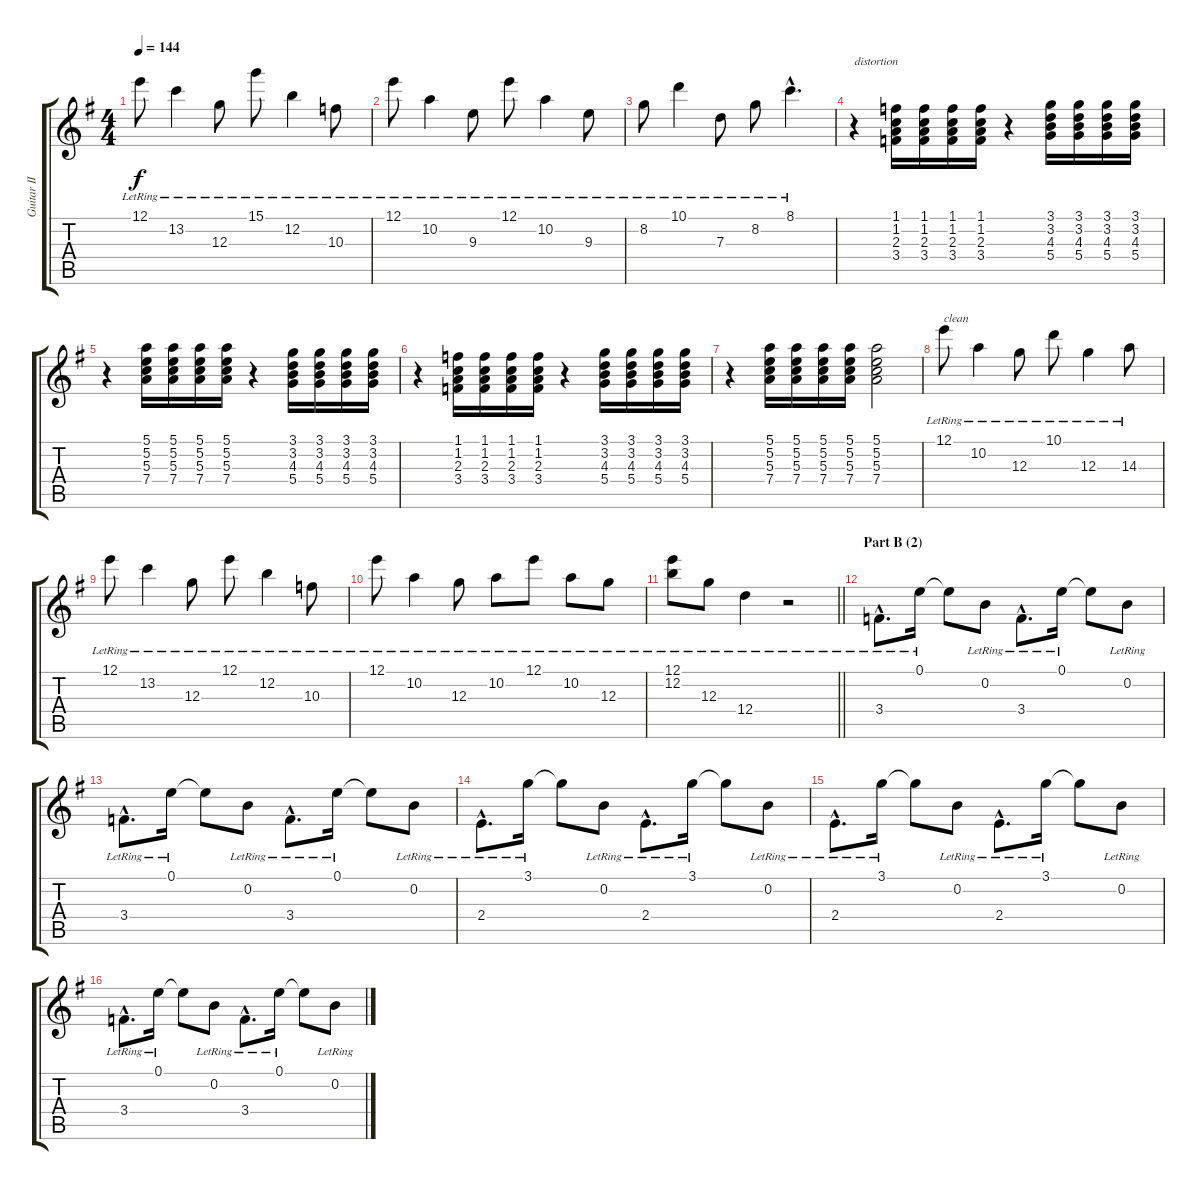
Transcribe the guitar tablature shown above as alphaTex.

\track ("Guitar II (Inoran)" "Guitar II ") {instrument distortionguitar}
\staff {score tabs}
\tuning (E4 B3 G3 D3 A2 E2) {hide}
\ts (4 4)
\tempo 144
\clef g2
\ks g
12.1{lr}.8{dy f} 13.2{lr}.4 12.3{lr}.8 15.1{lr}.8 12.2{lr}.4 10.3{lr}.8 |
12.1{lr}.8 10.2{lr}.4 9.3{lr}.8 12.1{lr}.8 10.2{lr}.4 9.3{lr}.8 |
8.2{lr}.8 10.1{lr}.4 7.3{lr}.8 8.2{lr}.8 8.1{hac lr}.4{d} |
r.4{txt "distortion" instrument distortionguitar} (1.1 1.2 2.3 3.4).16 (1.1 1.2 2.3 3.4).16 (1.1 1.2 2.3 3.4).16 (1.1 1.2 2.3 3.4).16 r.4 (3.1 3.2 4.3 5.4).16 (3.1 3.2 4.3 5.4).16 (3.1 3.2 4.3 5.4).16 (3.1 3.2 4.3 5.4).16 |
r.4 (5.1 5.2 5.3 7.4).16 (5.1 5.2 5.3 7.4).16 (5.1 5.2 5.3 7.4).16 (5.1 5.2 5.3 7.4).16 r.4 (3.1 3.2 4.3 5.4).16 (3.1 3.2 4.3 5.4).16 (3.1 3.2 4.3 5.4).16 (3.1 3.2 4.3 5.4).16 |
r.4 (1.1 1.2 2.3 3.4).16 (1.1 1.2 2.3 3.4).16 (1.1 1.2 2.3 3.4).16 (1.1 1.2 2.3 3.4).16 r.4 (3.1 3.2 4.3 5.4).16 (3.1 3.2 4.3 5.4).16 (3.1 3.2 4.3 5.4).16 (3.1 3.2 4.3 5.4).16 |
r.4 (5.1 5.2 5.3 7.4).16 (5.1 5.2 5.3 7.4).16 (5.1 5.2 5.3 7.4).16 (5.1 5.2 5.3 7.4).16 (5.1 5.2 5.3 7.4).2 |
12.1{lr}.8{txt "clean" instrument electricguitarclean} 10.2{lr}.4 12.3{lr}.8 10.1{lr}.8 12.3{lr}.4 14.3{lr}.8 |
12.1{lr}.8 13.2{lr}.4 12.3{lr}.8 12.1{lr}.8 12.2{lr}.4 10.3{lr}.8 |
12.1{lr}.8 10.2{lr}.4 12.3{lr}.8 10.2{lr}.8 12.1{lr}.8 10.2{lr}.8 12.3{lr}.8 |
\barLineRight lightlight
(12.1{lr} 12.2{lr}).8 12.3{lr}.8 12.4{lr}.4 r.2 |
\section ("" "Part B (2)")
3.4{hac lr}.8{d} 0.1{lr}.16 0.1{t}.8 0.2{lr}.8 3.4{hac lr}.8{d} 0.1{lr}.16 0.1{t}.8 0.2{lr}.8 |
3.4{hac lr}.8{d} 0.1{lr}.16 0.1{t}.8 0.2{lr}.8 3.4{hac lr}.8{d} 0.1{lr}.16 0.1{t}.8 0.2{lr}.8 |
2.4{hac lr}.8{d} 3.1{lr}.16 3.1{t}.8 0.2{lr}.8 2.4{hac lr}.8{d} 3.1{lr}.16 3.1{t}.8 0.2{lr}.8 |
2.4{hac lr}.8{d} 3.1{lr}.16 3.1{t}.8 0.2{lr}.8 2.4{hac lr}.8{d} 3.1{lr}.16 3.1{t}.8 0.2{lr}.8 |
3.4{hac lr}.8{d} 0.1{lr}.16 0.1{t}.8 0.2{lr}.8 3.4{hac lr}.8{d} 0.1{lr}.16 0.1{t}.8 0.2{lr}.8
